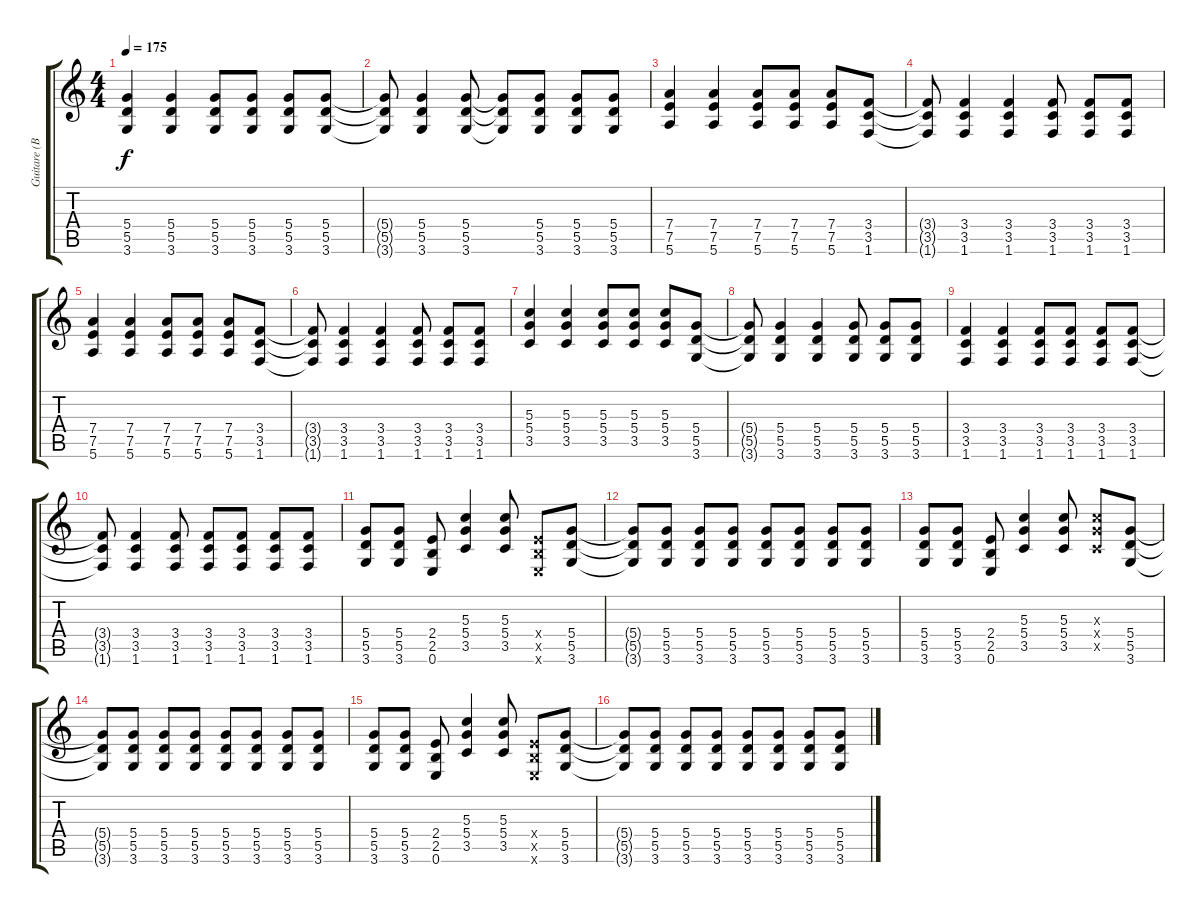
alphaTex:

\track ("Guitare (Billie Joe Armstrong)" "Guitare (B") {instrument distortionguitar}
\staff {score tabs}
\tuning (E4 B3 G3 D3 A2 E2) {hide}
\ts (4 4)
\tempo 175
\clef g2
\ks c
(5.4 5.5 3.6).4{dy f} (5.4 5.5 3.6).4 (5.4 5.5 3.6).8 (5.4 5.5 3.6).8 (5.4 5.5 3.6).8 (5.4 5.5 3.6).8 |
(5.4{t} 5.5{t} 3.6{t}).8 (5.4 5.5 3.6).4 (5.4 5.5 3.6).8 (5.4{t} 5.5{t} 3.6{t}).8 (5.4 5.5 3.6).8 (5.4 5.5 3.6).8 (5.4 5.5 3.6).8 |
(7.4 7.5 5.6).4 (7.4 7.5 5.6).4 (7.4 7.5 5.6).8 (7.4 7.5 5.6).8 (7.4 7.5 5.6).8 (3.4 3.5 1.6).8 |
(3.4{t} 3.5{t} 1.6{t}).8 (3.4 3.5 1.6).4 (3.4 3.5 1.6).4 (3.4 3.5 1.6).8 (3.4 3.5 1.6).8 (3.4 3.5 1.6).8 |
(7.4 7.5 5.6).4 (7.4 7.5 5.6).4 (7.4 7.5 5.6).8 (7.4 7.5 5.6).8 (7.4 7.5 5.6).8 (3.4 3.5 1.6).8 |
(3.4{t} 3.5{t} 1.6{t}).8 (3.4 3.5 1.6).4 (3.4 3.5 1.6).4 (3.4 3.5 1.6).8 (3.4 3.5 1.6).8 (3.4 3.5 1.6).8 |
(5.3 5.4 3.5).4 (5.3 5.4 3.5).4 (5.3 5.4 3.5).8 (5.3 5.4 3.5).8 (5.3 5.4 3.5).8 (5.4 5.5 3.6).8 |
(5.4{t} 5.5{t} 3.6{t}).8 (5.4 5.5 3.6).4 (5.4 5.5 3.6).4 (5.4 5.5 3.6).8 (5.4 5.5 3.6).8 (5.4 5.5 3.6).8 |
(3.4 3.5 1.6).4 (3.4 3.5 1.6).4 (3.4 3.5 1.6).8 (3.4 3.5 1.6).8 (3.4 3.5 1.6).8 (3.4 3.5 1.6).8 |
(3.4{t} 3.5{t} 1.6{t}).8 (3.4 3.5 1.6).4 (3.4 3.5 1.6).8 (3.4 3.5 1.6).8 (3.4 3.5 1.6).8 (3.4 3.5 1.6).8 (3.4 3.5 1.6).8 |
(5.4 5.5 3.6).8 (5.4 5.5 3.6).8 (2.4 2.5 0.6).8 (5.3 5.4 3.5).4 (5.3 5.4 3.5).8 (2.4{x} 2.5{x} 0.6{x}).8 (5.4 5.5 3.6).8 |
(5.4{t} 5.5{t} 3.6{t}).8 (5.4 5.5 3.6).8 (5.4 5.5 3.6).8 (5.4 5.5 3.6).8 (5.4 5.5 3.6).8 (5.4 5.5 3.6).8 (5.4 5.5 3.6).8 (5.4 5.5 3.6).8 |
(5.4 5.5 3.6).8 (5.4 5.5 3.6).8 (2.4 2.5 0.6).8 (5.3 5.4 3.5).4 (5.3 5.4 3.5).8 (5.3{x} 5.4{x} 3.5{x}).8 (5.4 5.5 3.6).8 |
(5.4{t} 5.5{t} 3.6{t}).8 (5.4 5.5 3.6).8 (5.4 5.5 3.6).8 (5.4 5.5 3.6).8 (5.4 5.5 3.6).8 (5.4 5.5 3.6).8 (5.4 5.5 3.6).8 (5.4 5.5 3.6).8 |
(5.4 5.5 3.6).8 (5.4 5.5 3.6).8 (2.4 2.5 0.6).8 (5.3 5.4 3.5).4 (5.3 5.4 3.5).8 (2.4{x} 2.5{x} 0.6{x}).8 (5.4 5.5 3.6).8 |
(5.4{t} 5.5{t} 3.6{t}).8 (5.4 5.5 3.6).8 (5.4 5.5 3.6).8 (5.4 5.5 3.6).8 (5.4 5.5 3.6).8 (5.4 5.5 3.6).8 (5.4 5.5 3.6).8 (5.4 5.5 3.6).8
